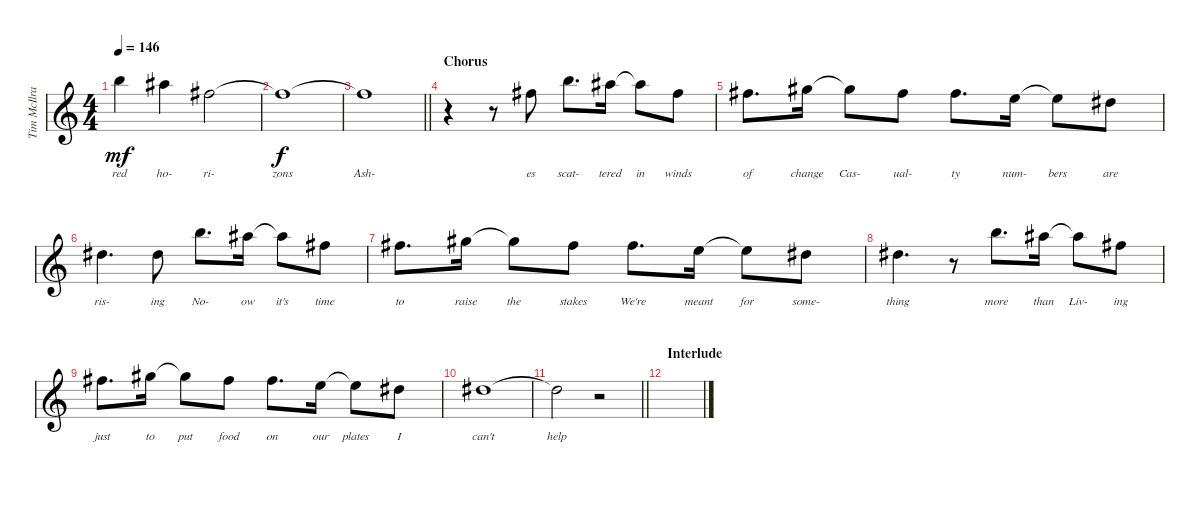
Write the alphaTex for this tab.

\track ("Tim McIlrath - Vocals" "Tim McIlra") {instrument distortionguitar}
\staff {score}
\tuning (Eb4 Bb3 Gb3 Db3 Ab2 Eb2) {hide}
\ts (4 4)
\tempo 146
\clef g2
\ks c
13.2.4{lyrics (0 "red") lyrics (1 "") lyrics (2 "") lyrics (3 "") lyrics (4 "") dy mf} 12.2.4{lyrics (0 "ho-") lyrics (1 "") lyrics (2 "") lyrics (3 "") lyrics (4 "")} 8.2.2{lyrics (0 "ri-") lyrics (1 "") lyrics (2 "") lyrics (3 "") lyrics (4 "")} |
8.2{t}.1{lyrics (0 "zons") lyrics (1 "") lyrics (2 "") lyrics (3 "") lyrics (4 "") dy f} |
\barLineRight lightlight
8.2{t}.1{lyrics (0 "Ash-") lyrics (1 "") lyrics (2 "") lyrics (3 "") lyrics (4 "")} |
\section ("" "Chorus")
r.4 r.8 8.2.8{lyrics (0 "es") lyrics (1 "") lyrics (2 "") lyrics (3 "") lyrics (4 "")} 13.2.8{d lyrics (0 "scat-") lyrics (1 "") lyrics (2 "") lyrics (3 "") lyrics (4 "")} 12.2.16{lyrics (0 "tered") lyrics (1 "") lyrics (2 "") lyrics (3 "") lyrics (4 "")} 12.2{t}.8{lyrics (0 "in") lyrics (1 "") lyrics (2 "") lyrics (3 "") lyrics (4 "")} 8.2.8{lyrics (0 "winds") lyrics (1 "") lyrics (2 "") lyrics (3 "") lyrics (4 "")} |
8.2.8{d lyrics (0 "of") lyrics (1 "") lyrics (2 "") lyrics (3 "") lyrics (4 "")} 10.2.16{lyrics (0 "change") lyrics (1 "") lyrics (2 "") lyrics (3 "") lyrics (4 "")} 10.2{t}.8{lyrics (0 "Cas-") lyrics (1 "") lyrics (2 "") lyrics (3 "") lyrics (4 "")} 8.2.8{lyrics (0 "ual-") lyrics (1 "") lyrics (2 "") lyrics (3 "") lyrics (4 "")} 8.2.8{d lyrics (0 "ty") lyrics (1 "") lyrics (2 "") lyrics (3 "") lyrics (4 "")} 6.2.16{lyrics (0 "num-") lyrics (1 "") lyrics (2 "") lyrics (3 "") lyrics (4 "")} 6.2{t}.8{lyrics (0 "bers") lyrics (1 "") lyrics (2 "") lyrics (3 "") lyrics (4 "")} 5.2.8{lyrics (0 "are") lyrics (1 "") lyrics (2 "") lyrics (3 "") lyrics (4 "")} |
5.2.4{d lyrics (0 "ris-") lyrics (1 "") lyrics (2 "") lyrics (3 "") lyrics (4 "")} 5.2.8{lyrics (0 "ing") lyrics (1 "") lyrics (2 "") lyrics (3 "") lyrics (4 "")} 13.2.8{d lyrics (0 "No-") lyrics (1 "") lyrics (2 "") lyrics (3 "") lyrics (4 "")} 12.2.16{lyrics (0 "ow") lyrics (1 "") lyrics (2 "") lyrics (3 "") lyrics (4 "")} 12.2{t}.8{lyrics (0 "it's") lyrics (1 "") lyrics (2 "") lyrics (3 "") lyrics (4 "")} 8.2.8{lyrics (0 "time") lyrics (1 "") lyrics (2 "") lyrics (3 "") lyrics (4 "")} |
8.2.8{d lyrics (0 "to") lyrics (1 "") lyrics (2 "") lyrics (3 "") lyrics (4 "")} 10.2.16{lyrics (0 "raise") lyrics (1 "") lyrics (2 "") lyrics (3 "") lyrics (4 "")} 10.2{t}.8{lyrics (0 "the") lyrics (1 "") lyrics (2 "") lyrics (3 "") lyrics (4 "")} 8.2.8{lyrics (0 "stakes") lyrics (1 "") lyrics (2 "") lyrics (3 "") lyrics (4 "")} 8.2.8{d lyrics (0 "We're") lyrics (1 "") lyrics (2 "") lyrics (3 "") lyrics (4 "")} 6.2.16{lyrics (0 "meant") lyrics (1 "") lyrics (2 "") lyrics (3 "") lyrics (4 "")} 6.2{t}.8{lyrics (0 "for") lyrics (1 "") lyrics (2 "") lyrics (3 "") lyrics (4 "")} 5.2.8{lyrics (0 "some-") lyrics (1 "") lyrics (2 "") lyrics (3 "") lyrics (4 "")} |
5.2.4{d lyrics (0 "thing") lyrics (1 "") lyrics (2 "") lyrics (3 "") lyrics (4 "")} r.8 13.2.8{d lyrics (0 "more") lyrics (1 "") lyrics (2 "") lyrics (3 "") lyrics (4 "")} 12.2.16{lyrics (0 "than") lyrics (1 "") lyrics (2 "") lyrics (3 "") lyrics (4 "")} 12.2{t}.8{lyrics (0 "Liv-") lyrics (1 "") lyrics (2 "") lyrics (3 "") lyrics (4 "")} 8.2.8{lyrics (0 "ing") lyrics (1 "") lyrics (2 "") lyrics (3 "") lyrics (4 "")} |
8.2.8{d lyrics (0 "just") lyrics (1 "") lyrics (2 "") lyrics (3 "") lyrics (4 "")} 10.2.16{lyrics (0 "to") lyrics (1 "") lyrics (2 "") lyrics (3 "") lyrics (4 "")} 10.2{t}.8{lyrics (0 "put") lyrics (1 "") lyrics (2 "") lyrics (3 "") lyrics (4 "")} 8.2.8{lyrics (0 "food") lyrics (1 "") lyrics (2 "") lyrics (3 "") lyrics (4 "")} 8.2.8{d lyrics (0 "on") lyrics (1 "") lyrics (2 "") lyrics (3 "") lyrics (4 "")} 6.2.16{lyrics (0 "our") lyrics (1 "") lyrics (2 "") lyrics (3 "") lyrics (4 "")} 6.2{t}.8{lyrics (0 "plates") lyrics (1 "") lyrics (2 "") lyrics (3 "") lyrics (4 "")} 5.2.8{lyrics (0 "I") lyrics (1 "") lyrics (2 "") lyrics (3 "") lyrics (4 "")} |
5.2.1{lyrics (0 "can't") lyrics (1 "") lyrics (2 "") lyrics (3 "") lyrics (4 "")} |
\barLineRight lightlight
5.2{t}.2{lyrics (0 "help") lyrics (1 "") lyrics (2 "") lyrics (3 "") lyrics (4 "")} r.2 |
\section ("" "Interlude")
